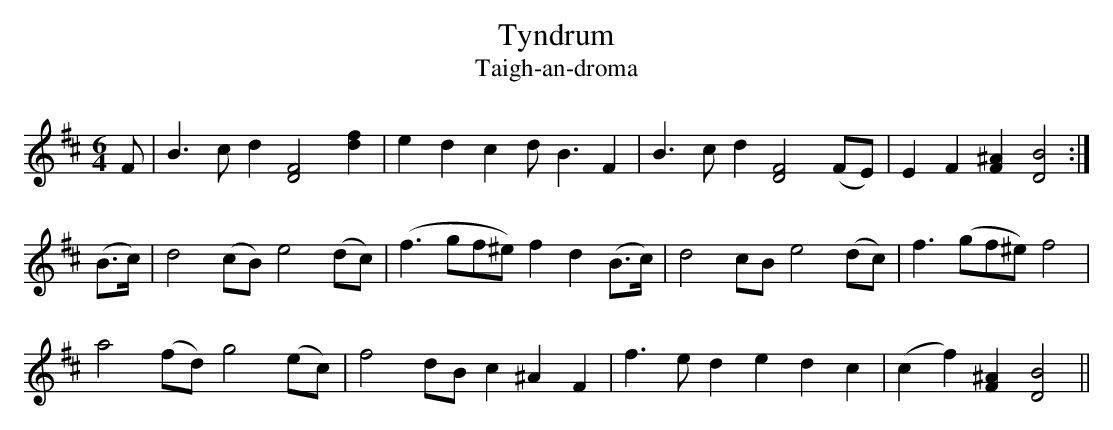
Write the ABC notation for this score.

X:1
T:Tyndrum
T:Taigh-an-droma
L:1/8
M:6/4
K:Bmin
F|B3c d2 [D4F4] [d2f2]|e2d2c2 d B3F2|B3c d2 [D4F4] (FE)|E2F2 [F2^A2] [D4B4]:|
(B>c)|d4 (cB) e4 (dc)|(f3 gf^e) f2 d2 (B>c)|d4 cB e4 (dc)|f3 (gf^e) f4|
a4 (fd) g4 (ec)|f4 dB c2 ^A2 F2|f3 e d2 e2d2c2|(c2f2) [F2^A2] [D4B4]||
